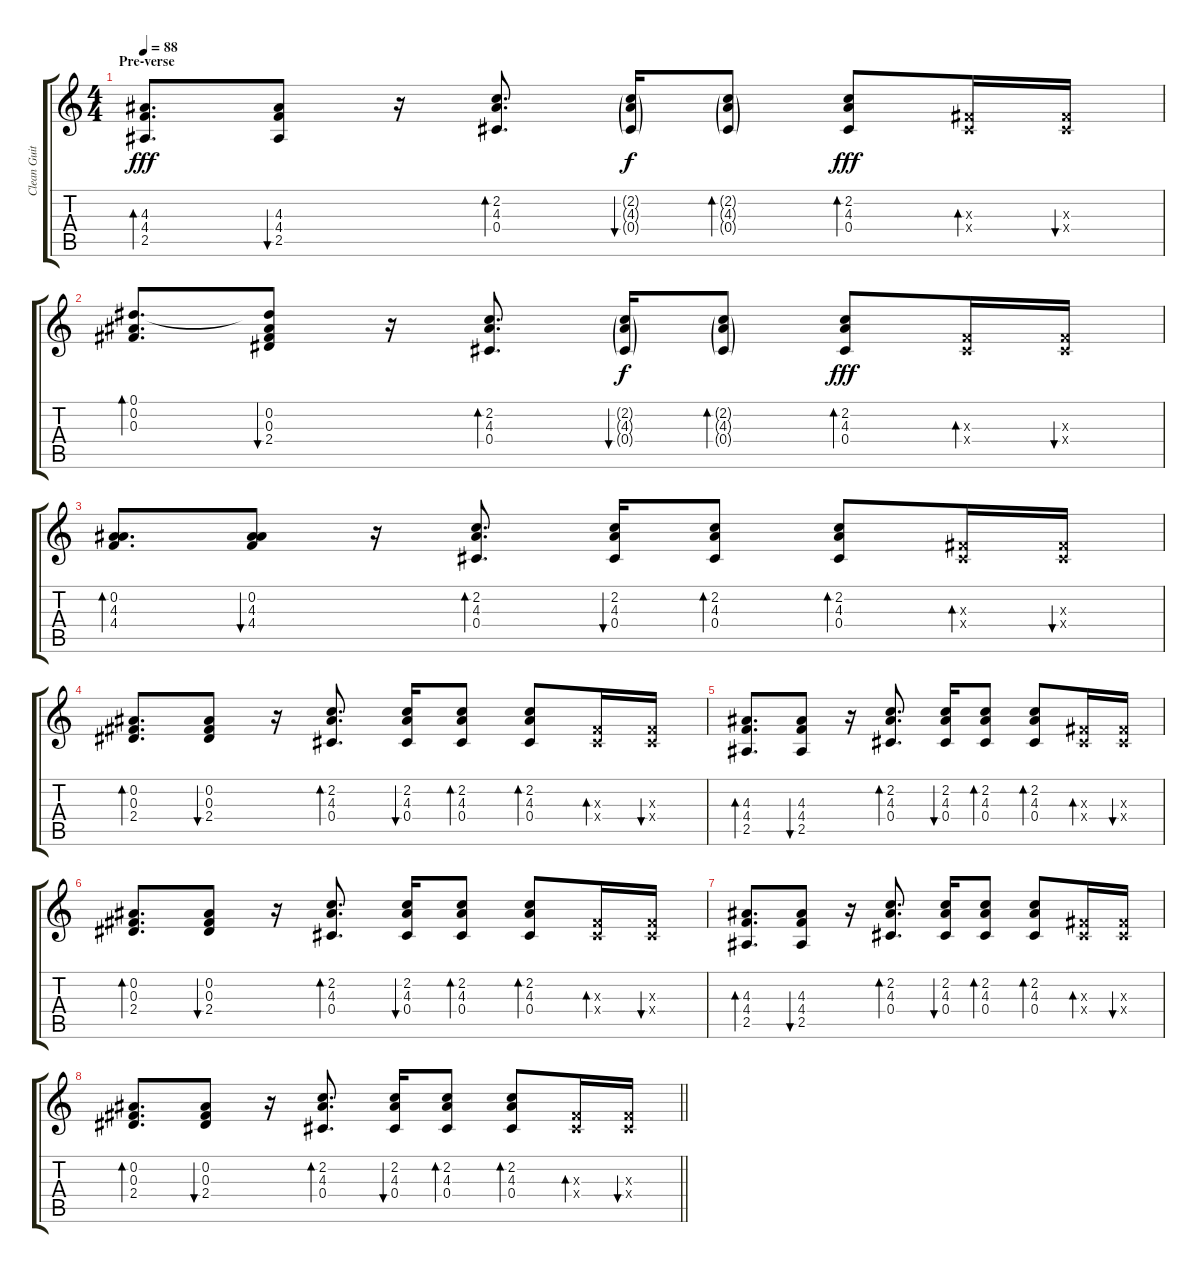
\track ("Clean Guitar L" "Clean Guit") {instrument electricguitarjazz}
\staff {score tabs}
\tuning (Eb4 Bb3 Gb3 Db3 Ab2 Db2) {hide}
\ts (4 4)
\section ("" "Pre-verse")
\tempo 88
\clef g2
\ks c
(4.3 4.4 2.5).8{d bd 60 dy fff} (4.3 4.4 2.5).8{bu 60} r.16 (2.2 4.3 0.4).8{d bd 60} (2.2{g} 4.3{g} 0.4{g}).16{bu 60 dy f} (2.2{g} 4.3{g} 0.4{g}).8{bd 60} (2.2 4.3 0.4).8{bd 60 dy fff} (0.3{x} 0.4{x}).16{bd 60} (0.3{x} 0.4{x}).16{bu 60} |
(0.1 0.2 0.3).8{d bd 60} (0.1{t} 0.2 0.3 2.4).8{bu 60} r.16 (2.2 4.3 0.4).8{d bd 60} (2.2{g} 4.3{g} 0.4{g}).16{bu 60 dy f} (2.2{g} 4.3{g} 0.4{g}).8{bd 60} (2.2 4.3 0.4).8{bd 60 dy fff} (0.3{x} 0.4{x}).16{bd 60} (0.3{x} 0.4{x}).16{bu 60} |
(0.2 4.3 4.4).8{d bd 60} (0.2 4.3 4.4).8{bu 60} r.16 (2.2 4.3 0.4).8{d bd 60} (2.2 4.3 0.4).16{bu 60} (2.2 4.3 0.4).8{bd 60} (2.2 4.3 0.4).8{bd 60} (0.3{x} 0.4{x}).16{bd 60} (0.3{x} 0.4{x}).16{bu 60} |
(0.2 0.3 2.4).8{d bd 60} (0.2 0.3 2.4).8{bu 60} r.16 (2.2 4.3 0.4).8{d bd 60} (2.2 4.3 0.4).16{bu 60} (2.2 4.3 0.4).8{bd 60} (2.2 4.3 0.4).8{bd 60} (0.3{x} 0.4{x}).16{bd 60} (0.3{x} 0.4{x}).16{bu 60} |
(4.3 4.4 2.5).8{d bd 60} (4.3 4.4 2.5).8{bu 60} r.16 (2.2 4.3 0.4).8{d bd 60} (2.2 4.3 0.4).16{bu 60} (2.2 4.3 0.4).8{bd 60} (2.2 4.3 0.4).8{bd 60} (0.3{x} 0.4{x}).16{bd 60} (0.3{x} 0.4{x}).16{bu 60} |
(0.2 0.3 2.4).8{d bd 60} (0.2 0.3 2.4).8{bu 60} r.16 (2.2 4.3 0.4).8{d bd 60} (2.2 4.3 0.4).16{bu 60} (2.2 4.3 0.4).8{bd 60} (2.2 4.3 0.4).8{bd 60} (0.3{x} 0.4{x}).16{bd 60} (0.3{x} 0.4{x}).16{bu 60} |
(4.3 4.4 2.5).8{d bd 60} (4.3 4.4 2.5).8{bu 60} r.16 (2.2 4.3 0.4).8{d bd 60} (2.2 4.3 0.4).16{bu 60} (2.2 4.3 0.4).8{bd 60} (2.2 4.3 0.4).8{bd 60} (0.3{x} 0.4{x}).16{bd 60} (0.3{x} 0.4{x}).16{bu 60} |
\barLineRight lightlight
(0.2 0.3 2.4).8{d bd 60} (0.2 0.3 2.4).8{bu 60} r.16 (2.2 4.3 0.4).8{d bd 60} (2.2 4.3 0.4).16{bu 60} (2.2 4.3 0.4).8{bd 60} (2.2 4.3 0.4).8{bd 60} (0.3{x} 0.4{x}).16{bd 60} (0.3{x} 0.4{x}).16{bu 60}
